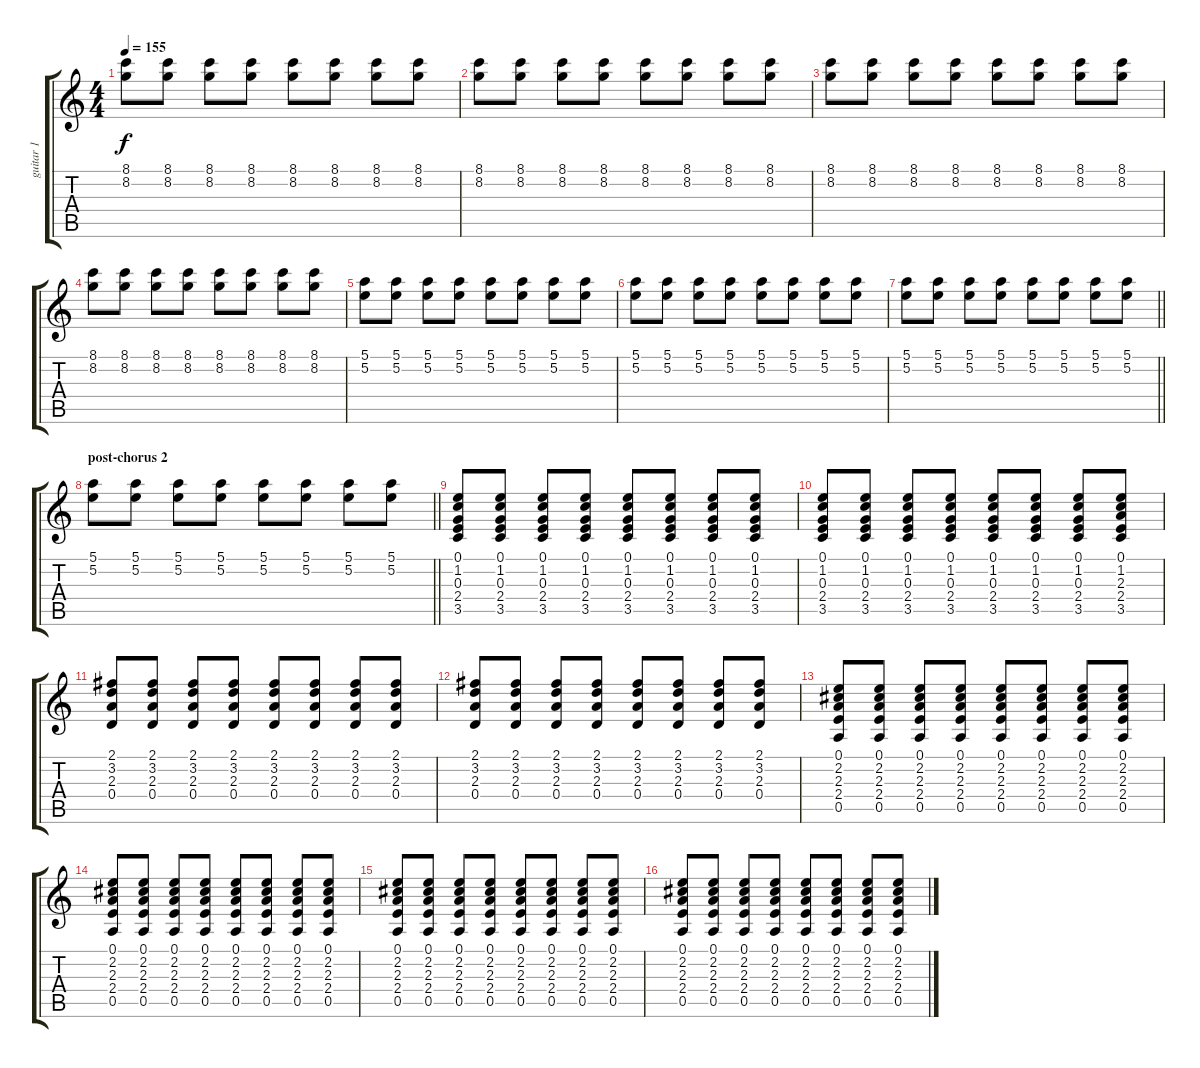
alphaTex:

\track ("guitar 1" "guitar 1") {instrument electricguitarjazz}
\staff {score tabs}
\tuning (E4 B3 G3 D3 A2 E2) {hide}
\ts (4 4)
\tempo 155
\clef g2
\ks c
(8.1 8.2).8{dy f} (8.1 8.2).8 (8.1 8.2).8 (8.1 8.2).8 (8.1 8.2).8 (8.1 8.2).8 (8.1 8.2).8 (8.1 8.2).8 |
(8.1 8.2).8 (8.1 8.2).8 (8.1 8.2).8 (8.1 8.2).8 (8.1 8.2).8 (8.1 8.2).8 (8.1 8.2).8 (8.1 8.2).8 |
(8.1 8.2).8 (8.1 8.2).8 (8.1 8.2).8 (8.1 8.2).8 (8.1 8.2).8 (8.1 8.2).8 (8.1 8.2).8 (8.1 8.2).8 |
(8.1 8.2).8 (8.1 8.2).8 (8.1 8.2).8 (8.1 8.2).8 (8.1 8.2).8 (8.1 8.2).8 (8.1 8.2).8 (8.1 8.2).8 |
(5.1 5.2).8 (5.1 5.2).8 (5.1 5.2).8 (5.1 5.2).8 (5.1 5.2).8 (5.1 5.2).8 (5.1 5.2).8 (5.1 5.2).8 |
(5.1 5.2).8 (5.1 5.2).8 (5.1 5.2).8 (5.1 5.2).8 (5.1 5.2).8 (5.1 5.2).8 (5.1 5.2).8 (5.1 5.2).8 |
\barLineRight lightlight
(5.1 5.2).8 (5.1 5.2).8 (5.1 5.2).8 (5.1 5.2).8 (5.1 5.2).8 (5.1 5.2).8 (5.1 5.2).8 (5.1 5.2).8 |
\section ("" "post-chorus 2")
\barLineRight lightlight
(5.1 5.2).8 (5.1 5.2).8 (5.1 5.2).8 (5.1 5.2).8 (5.1 5.2).8 (5.1 5.2).8 (5.1 5.2).8 (5.1 5.2).8 |
(0.1 1.2 0.3 2.4 3.5).8 (0.1 1.2 0.3 2.4 3.5).8 (0.1 1.2 0.3 2.4 3.5).8 (0.1 1.2 0.3 2.4 3.5).8 (0.1 1.2 0.3 2.4 3.5).8 (0.1 1.2 0.3 2.4 3.5).8 (0.1 1.2 0.3 2.4 3.5).8 (0.1 1.2 0.3 2.4 3.5).8 |
(0.1 1.2 0.3 2.4 3.5).8 (0.1 1.2 0.3 2.4 3.5).8 (0.1 1.2 0.3 2.4 3.5).8 (0.1 1.2 0.3 2.4 3.5).8 (0.1 1.2 0.3 2.4 3.5).8 (0.1 1.2 0.3 2.4 3.5).8 (0.1 1.2 0.3 2.4 3.5).8 (0.1 1.2 2.3 2.4 3.5).8 |
(2.1 3.2 2.3 0.4).8 (2.1 3.2 2.3 0.4).8 (2.1 3.2 2.3 0.4).8 (2.1 3.2 2.3 0.4).8 (2.1 3.2 2.3 0.4).8 (2.1 3.2 2.3 0.4).8 (2.1 3.2 2.3 0.4).8 (2.1 3.2 2.3 0.4).8 |
(2.1 3.2 2.3 0.4).8 (2.1 3.2 2.3 0.4).8 (2.1 3.2 2.3 0.4).8 (2.1 3.2 2.3 0.4).8 (2.1 3.2 2.3 0.4).8 (2.1 3.2 2.3 0.4).8 (2.1 3.2 2.3 0.4).8 (2.1 3.2 2.3 0.4).8 |
(0.1 2.2 2.3 2.4 0.5).8 (0.1 2.2 2.3 2.4 0.5).8 (0.1 2.2 2.3 2.4 0.5).8 (0.1 2.2 2.3 2.4 0.5).8 (0.1 2.2 2.3 2.4 0.5).8 (0.1 2.2 2.3 2.4 0.5).8 (0.1 2.2 2.3 2.4 0.5).8 (0.1 2.2 2.3 2.4 0.5).8 |
(0.1 2.2 2.3 2.4 0.5).8 (0.1 2.2 2.3 2.4 0.5).8 (0.1 2.2 2.3 2.4 0.5).8 (0.1 2.2 2.3 2.4 0.5).8 (0.1 2.2 2.3 2.4 0.5).8 (0.1 2.2 2.3 2.4 0.5).8 (0.1 2.2 2.3 2.4 0.5).8 (0.1 2.2 2.3 2.4 0.5).8 |
(0.1 2.2 2.3 2.4 0.5).8 (0.1 2.2 2.3 2.4 0.5).8 (0.1 2.2 2.3 2.4 0.5).8 (0.1 2.2 2.3 2.4 0.5).8 (0.1 2.2 2.3 2.4 0.5).8 (0.1 2.2 2.3 2.4 0.5).8 (0.1 2.2 2.3 2.4 0.5).8 (0.1 2.2 2.3 2.4 0.5).8 |
(0.1 2.2 2.3 2.4 0.5).8 (0.1 2.2 2.3 2.4 0.5).8 (0.1 2.2 2.3 2.4 0.5).8 (0.1 2.2 2.3 2.4 0.5).8 (0.1 2.2 2.3 2.4 0.5).8 (0.1 2.2 2.3 2.4 0.5).8 (0.1 2.2 2.3 2.4 0.5).8 (0.1 2.2 2.3 2.4 0.5).8
